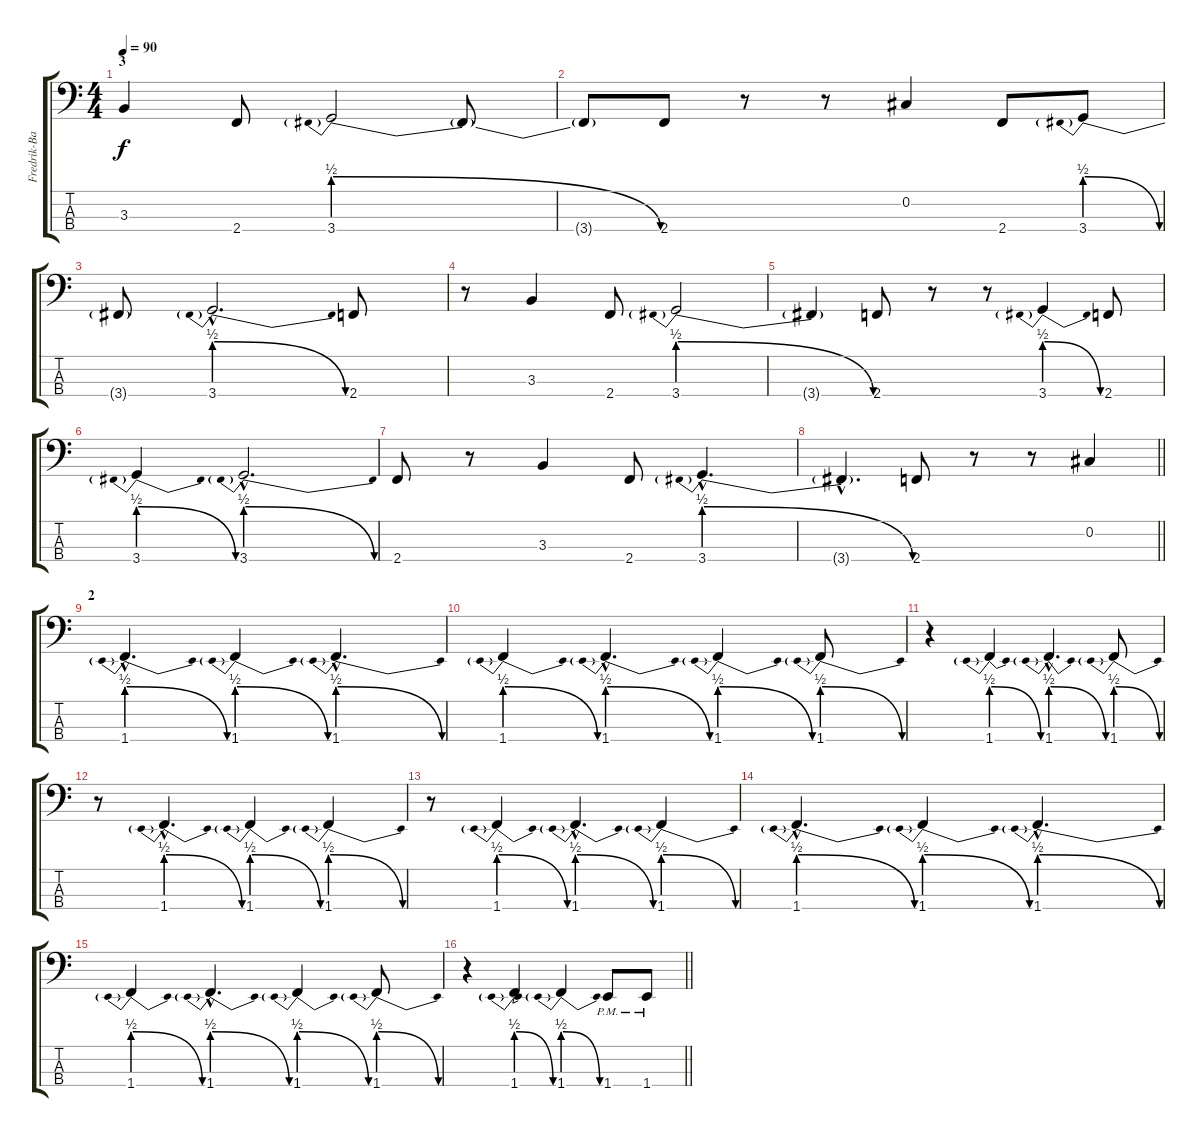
\track ("Fredrik-Bass" "Fredrik-Ba") {instrument electricbasspick}
\staff {score tabs}
\tuning (Gb2 Db2 Ab1 Eb1) {hide}
\ts (4 4)
\section ("" "3")
\tempo 90
\clef f4
\ks c
3.3.4{dy f} 2.4.8 3.4{be (prebendrelease 0 2 60 0)}.2 3.4{t}.8 |
3.4{t}.8 2.4.8 r.8 r.8 0.2.4 2.4.8 3.4{be (prebendrelease 0 2 60 0)}.8 |
3.4{t}.8 3.4{be (prebendrelease 0 2 60 0) hac}.2{d} 2.4.8 |
r.8 3.3.4 2.4.8 3.4{be (prebendrelease 0 2 60 0)}.2 |
3.4{t}.4 2.4.8 r.8 r.8 3.4{be (prebendrelease 0 2 60 0)}.4 2.4.8 |
3.4{be (prebendrelease 0 2 60 0)}.4 3.4{be (prebendrelease 0 2 60 0) hac}.2{d} |
2.4.8 r.8 3.3.4 2.4.8 3.4{be (prebendrelease 0 2 60 0) hac}.4{d} |
\barLineRight lightlight
3.4{hac t}.4{d} 2.4.8 r.8 r.8 0.2.4 |
\section ("" "2")
1.4{be (prebendrelease 0 2 60 0) hac}.4{d} 1.4{be (prebendrelease 0 2 60 0)}.4 1.4{be (prebendrelease 0 2 60 0) hac}.4{d} |
1.4{be (prebendrelease 0 2 60 0)}.4 1.4{be (prebendrelease 0 2 60 0) hac}.4{d} 1.4{be (prebendrelease 0 2 60 0)}.4 1.4{be (prebendrelease 0 2 60 0)}.8 |
r.4 1.4{be (prebendrelease 0 2 60 0)}.4 1.4{be (prebendrelease 0 2 60 0) hac}.4{d} 1.4{be (prebendrelease 0 2 60 0)}.8 |
r.8 1.4{be (prebendrelease 0 2 60 0) hac}.4{d} 1.4{be (prebendrelease 0 2 60 0)}.4 1.4{be (prebendrelease 0 2 60 0)}.4 |
r.8 1.4{be (prebendrelease 0 2 60 0)}.4 1.4{be (prebendrelease 0 2 60 0) hac}.4{d} 1.4{be (prebendrelease 0 2 60 0)}.4 |
1.4{be (prebendrelease 0 2 60 0) hac}.4{d} 1.4{be (prebendrelease 0 2 60 0)}.4 1.4{be (prebendrelease 0 2 60 0) hac}.4{d} |
1.4{be (prebendrelease 0 2 60 0)}.4 1.4{be (prebendrelease 0 2 60 0) hac}.4{d} 1.4{be (prebendrelease 0 2 60 0)}.4 1.4{be (prebendrelease 0 2 60 0)}.8 |
\barLineRight lightlight
r.4 1.4{be (prebendrelease 0 2 60 0)}.4 1.4{be (prebendrelease 0 2 60 0)}.4 1.4{pm}.8 1.4{pm}.8
